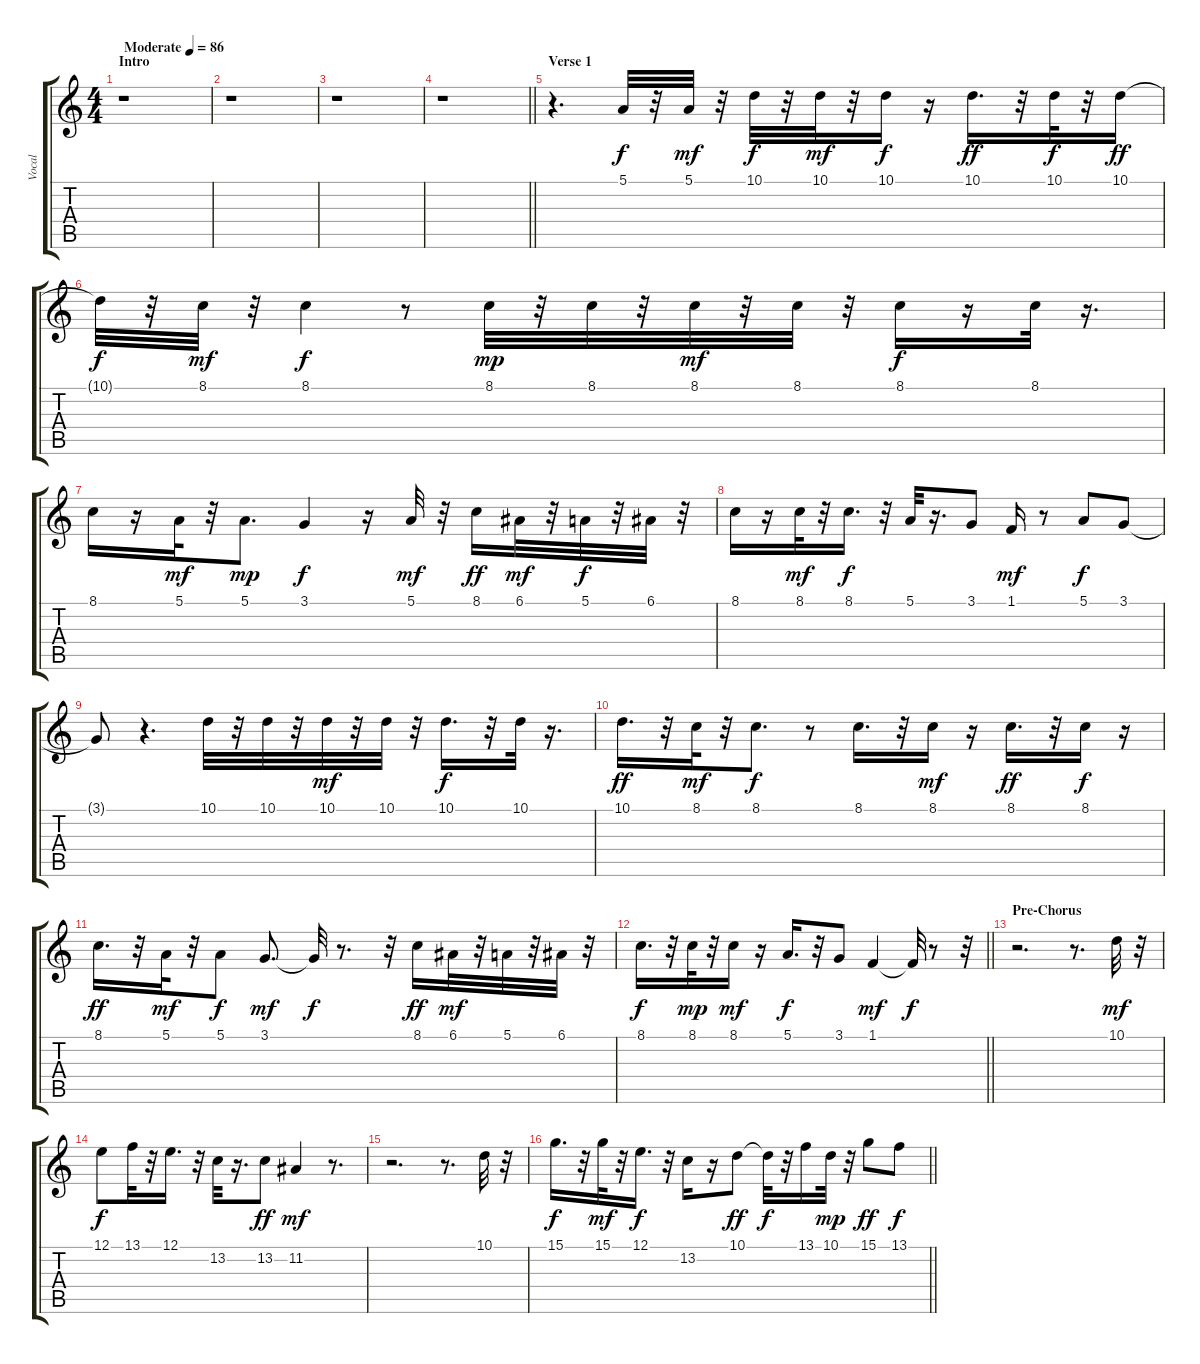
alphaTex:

\track ("Vocal" "Vocal") {instrument flute}
\staff {score tabs}
\tuning (E4 B3 G3 D3 A2 E2) {hide}
\ts (4 4)
\section ("" "Intro")
\tempo (86 "Moderate")
\clef g2
\ks c
r.1{dy f instrument flute} |
r.1 |
r.1 |
\barLineRight lightlight
r.1 |
\section ("" "Verse 1")
r.4{d} 5.1.32 r.32 5.1.32{dy mf} r.32 10.1.32{dy f} r.32 10.1.32{dy mf} r.32 10.1.16{dy f} r.16 10.1.16{d dy ff} r.32 10.1.32{dy f} r.32 10.1.16{dy ff} |
10.1{t}.32{dy f} r.32 8.1.32{dy mf} r.32 8.1.4{dy f} r.8 8.1.32{dy mp} r.32 8.1.32 r.32 8.1.32{dy mf} r.32 8.1.32 r.32 8.1.16{dy f} r.16 8.1.32 r.16{d} |
8.1.16 r.16 5.1.32{dy mf} r.32 5.1.8{d dy mp} 3.1.4{dy f} r.16 5.1.32{dy mf} r.32 8.1.16{dy ff} 6.1.32{dy mf} r.32 5.1.32{dy f} r.32 6.1.32 r.32 |
8.1.16 r.16 8.1.32{dy mf} r.32 8.1.16{d dy f} r.32 5.1.32 r.16{d} 3.1.8 1.1.16{dy mf} r.8 5.1.8{dy f} 3.1.8 |
3.1{t}.8 r.4{d} 10.1.32 r.32 10.1.32 r.32 10.1.32{dy mf} r.32 10.1.32 r.32 10.1.16{d dy f} r.32 10.1.32 r.16{d} |
10.1.16{d dy ff} r.32 8.1.32{dy mf} r.32 8.1.8{d dy f} r.8 8.1.16{d} r.32 8.1.16{dy mf} r.16 8.1.16{d dy ff} r.32 8.1.16{dy f} r.16 |
8.1.16{d dy ff} r.32 5.1.32{dy mf} r.32 5.1.8{dy f} 3.1.8{d dy mf} 3.1{t}.32{dy f} r.8{d} r.32 8.1.16{dy ff} 6.1.32{dy mf} r.32 5.1.32 r.32 6.1.32 r.32 |
\barLineRight lightlight
8.1.16{d dy f} r.32 8.1.32{dy mp} r.32 8.1.16{dy mf} r.16 5.1.16{d dy f} r.32 3.1.8 1.1.4{dy mf} 1.1{t}.32{dy f} r.8 r.32 |
\section ("" "Pre-Chorus")
r.2{d} r.8{d} 10.1.32{dy mf} r.32 |
12.1.8{dy f} 13.1.32 r.32 12.1.16{d} r.32 13.2.32 r.16{d} 13.2.8{dy ff} 11.2.4{dy mf} r.8{d} |
r.2{d} r.8{d} 10.1.32 r.32 |
\barLineRight lightlight
15.1.16{d dy f} r.32 15.1.32{dy mf} r.32 12.1.16{d dy f} r.32 13.2.16 r.16 10.1.8{dy ff} 10.1{t}.32{dy f} r.32 13.1.16 10.1.32{dy mp} r.32 15.1.8{dy ff} 13.1.8{dy f}
